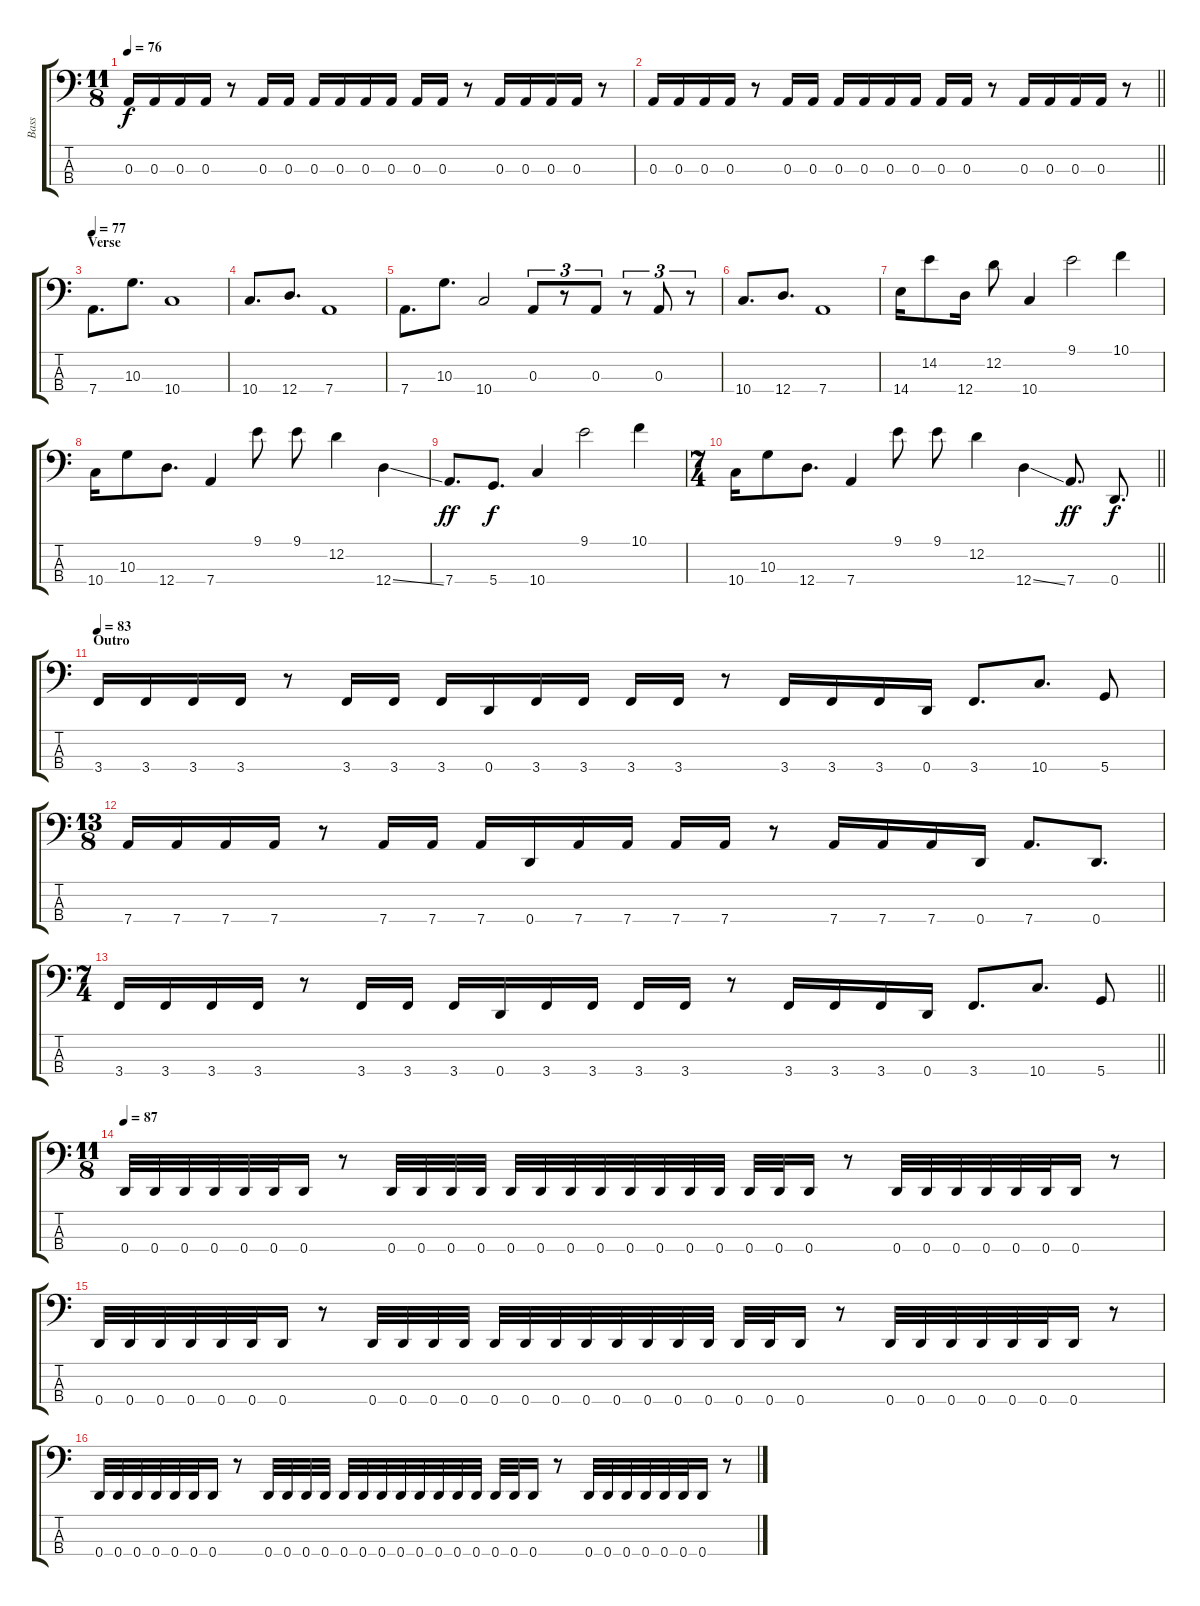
\track ("Bass" "Bass") {instrument electricbasspick}
\staff {score tabs}
\tuning (G2 D2 A1 D1) {hide}
\ts (11 8)
\tempo 76
\clef f4
\ks c
0.3.16{dy f} 0.3.16 0.3.16 0.3.16 r.8 0.3.16 0.3.16 0.3.16 0.3.16 0.3.16 0.3.16 0.3.16 0.3.16 r.8 0.3.16 0.3.16 0.3.16 0.3.16 r.8 |
\barLineRight lightlight
0.3.16 0.3.16 0.3.16 0.3.16 r.8 0.3.16 0.3.16 0.3.16 0.3.16 0.3.16 0.3.16 0.3.16 0.3.16 r.8 0.3.16 0.3.16 0.3.16 0.3.16 r.8 |
\section ("" "Verse")
\tempo 77
7.4.8{d} 10.3.8{d} 10.4.1 |
10.4.8{d} 12.4.8{d} 7.4.1 |
7.4.8{d} 10.3.8{d} 10.4.2 0.3.8{tu (3 2)} r.8{tu (3 2)} 0.3.8{tu (3 2)} r.8{tu (3 2)} 0.3.8{tu (3 2)} r.8{tu (3 2)} |
10.4.8{d} 12.4.8{d} 7.4.1 |
14.4.16 14.2.8 12.4.16 12.2.8 10.4.4 9.1.2 10.1.4 |
10.4.16 10.3.8 12.4.8{d} 7.4.4 9.1.8 9.1.8 12.2.4 12.4{ss}.4 |
7.4.8{d dy ff} 5.4.8{d dy f} 10.4.4 9.1.2 10.1.4 |
\ts (7 4)
\barLineRight lightlight
10.4.16 10.3.8 12.4.8{d} 7.4.4 9.1.8 9.1.8 12.2.4 12.4{ss}.4 7.4.8{d dy ff} 0.4.8{d dy f} |
\section ("" "Outro")
\tempo 83
3.4.16 3.4.16 3.4.16 3.4.16 r.8 3.4.16 3.4.16 3.4.16 0.4.16 3.4.16 3.4.16 3.4.16 3.4.16 r.8 3.4.16 3.4.16 3.4.16 0.4.16 3.4.8{d} 10.4.8{d} 5.4.8 |
\ts (13 8)
7.4.16 7.4.16 7.4.16 7.4.16 r.8 7.4.16 7.4.16 7.4.16 0.4.16 7.4.16 7.4.16 7.4.16 7.4.16 r.8 7.4.16 7.4.16 7.4.16 0.4.16 7.4.8{d} 0.4.8{d} |
\ts (7 4)
\barLineRight lightlight
3.4.16 3.4.16 3.4.16 3.4.16 r.8 3.4.16 3.4.16 3.4.16 0.4.16 3.4.16 3.4.16 3.4.16 3.4.16 r.8 3.4.16 3.4.16 3.4.16 0.4.16 3.4.8{d} 10.4.8{d} 5.4.8 |
\ts (11 8)
\section ("" "")
\tempo 87
0.4.32 0.4.32 0.4.32 0.4.32 0.4.32 0.4.32 0.4.16 r.8 0.4.32 0.4.32 0.4.32 0.4.32 0.4.32 0.4.32 0.4.32 0.4.32 0.4.32 0.4.32 0.4.32 0.4.32 0.4.32 0.4.32 0.4.16 r.8 0.4.32 0.4.32 0.4.32 0.4.32 0.4.32 0.4.32 0.4.16 r.8 |
0.4.32 0.4.32 0.4.32 0.4.32 0.4.32 0.4.32 0.4.16 r.8 0.4.32 0.4.32 0.4.32 0.4.32 0.4.32 0.4.32 0.4.32 0.4.32 0.4.32 0.4.32 0.4.32 0.4.32 0.4.32 0.4.32 0.4.16 r.8 0.4.32 0.4.32 0.4.32 0.4.32 0.4.32 0.4.32 0.4.16 r.8 |
0.4.32 0.4.32 0.4.32 0.4.32 0.4.32 0.4.32 0.4.16 r.8 0.4.32 0.4.32 0.4.32 0.4.32 0.4.32 0.4.32 0.4.32 0.4.32 0.4.32 0.4.32 0.4.32 0.4.32 0.4.32 0.4.32 0.4.16 r.8 0.4.32 0.4.32 0.4.32 0.4.32 0.4.32 0.4.32 0.4.16 r.8
